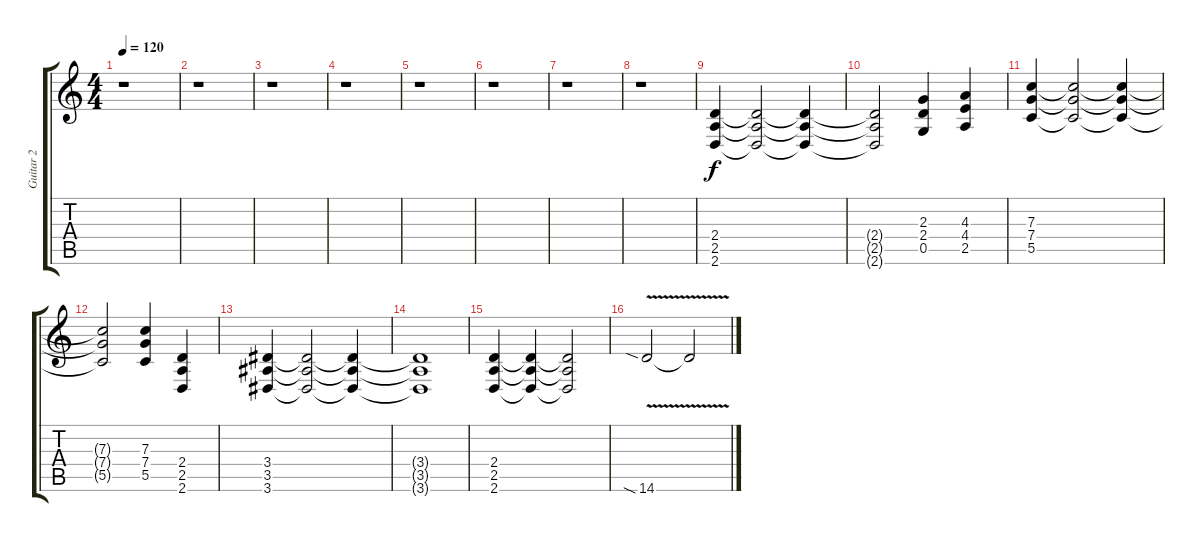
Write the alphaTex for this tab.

\track ("Guitar 2" "Guitar 2") {instrument distortionguitar}
\staff {score tabs}
\tuning (D4 A3 F3 C3 G2 C2) {hide}
\ts (4 4)
\tempo 120
\clef g2
\ks c
r.1{dy f} |
r.1 |
r.1 |
r.1 |
r.1 |
r.1 |
r.1 |
r.1 |
(2.4 2.5 2.6).4 (2.4{t} 2.5{t} 2.6{t}).2 (2.4{t} 2.5{t} 2.6{t}).4 |
(2.4{t} 2.5{t} 2.6{t}).2 (2.3 2.4 0.5).4 (4.3 4.4 2.5).4 |
(7.3 7.4 5.5).4 (7.3{t} 7.4{t} 5.5{t}).2 (7.3{t} 7.4{t} 5.5{t}).4 |
(7.3{t} 7.4{t} 5.5{t}).2 (7.3 7.4 5.5).4 (2.4 2.5 2.6).4 |
(3.4 3.5 3.6).4 (3.4{t} 3.5{t} 3.6{t}).2 (3.4{t} 3.5{t} 3.6{t}).4 |
(3.4{t} 3.5{t} 3.6{t}).1 |
(2.4 2.5 2.6).4 (2.4{t} 2.5{t} 2.6{t}).4 (2.4{t} 2.5{t} 2.6{t}).2 |
14.6{v sia}.2 14.6{t}.2
